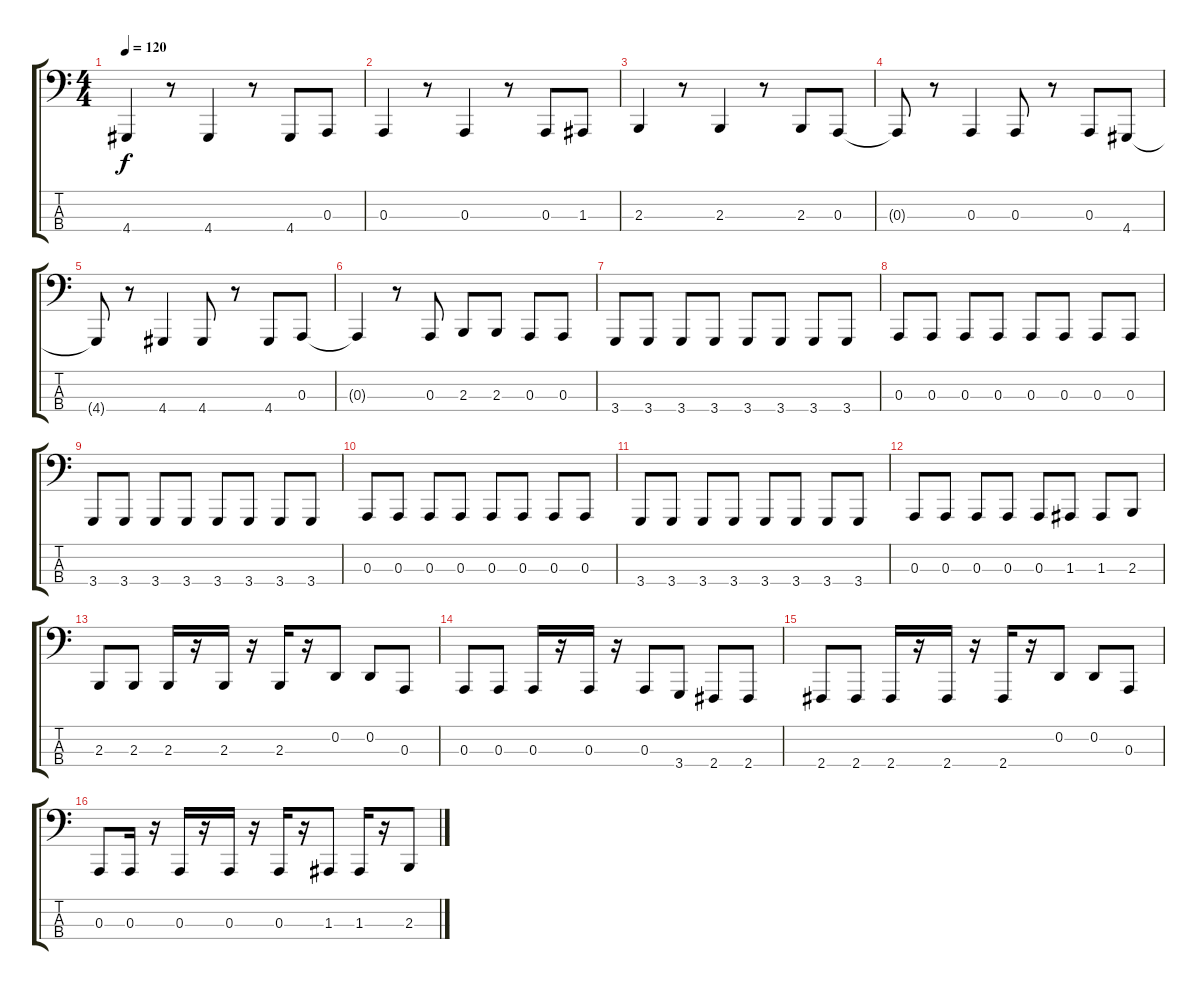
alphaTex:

\track "" {instrument lead2sawtooth}
\staff {score tabs}
\tuning (G2 D2 A1 E1) {hide}
\ts (4 4)
\tempo 120
\clef f4
\ks c
4.4{t}.4{dy f} r.8 4.4.4 r.8 4.4.8 0.3.8 |
0.3.4 r.8 0.3.4 r.8 0.3.8 1.3.8 |
2.3.4 r.8 2.3.4 r.8 2.3.8 0.3.8 |
0.3{t}.8 r.8 0.3.4 0.3.8 r.8 0.3.8 4.4.8 |
4.4{t}.8 r.8 4.4.4 4.4.8 r.8 4.4.8 0.3.8 |
0.3{t}.4 r.8 0.3.8 2.3.8 2.3.8 0.3.8 0.3.8 |
3.4.8 3.4.8 3.4.8 3.4.8 3.4.8 3.4.8 3.4.8 3.4.8 |
0.3.8 0.3.8 0.3.8 0.3.8 0.3.8 0.3.8 0.3.8 0.3.8 |
3.4.8 3.4.8 3.4.8 3.4.8 3.4.8 3.4.8 3.4.8 3.4.8 |
0.3.8 0.3.8 0.3.8 0.3.8 0.3.8 0.3.8 0.3.8 0.3.8 |
3.4.8 3.4.8 3.4.8 3.4.8 3.4.8 3.4.8 3.4.8 3.4.8 |
0.3.8 0.3.8 0.3.8 0.3.8 0.3.8 1.3.8 1.3.8 2.3.8 |
2.3.8 2.3.8 2.3.16 r.16 2.3.16 r.16 2.3.16 r.16 0.2.8 0.2.8 0.3.8 |
0.3.8 0.3.8 0.3.16 r.16 0.3.16 r.16 0.3.8 3.4.8 2.4.8 2.4.8 |
2.4.8 2.4.8 2.4.16 r.16 2.4.16 r.16 2.4.16 r.16 0.2.8 0.2.8 0.3.8 |
0.3.8 0.3.16 r.16 0.3.16 r.16 0.3.16 r.16 0.3.16 r.16 1.3.8 1.3.16 r.16 2.3.8
